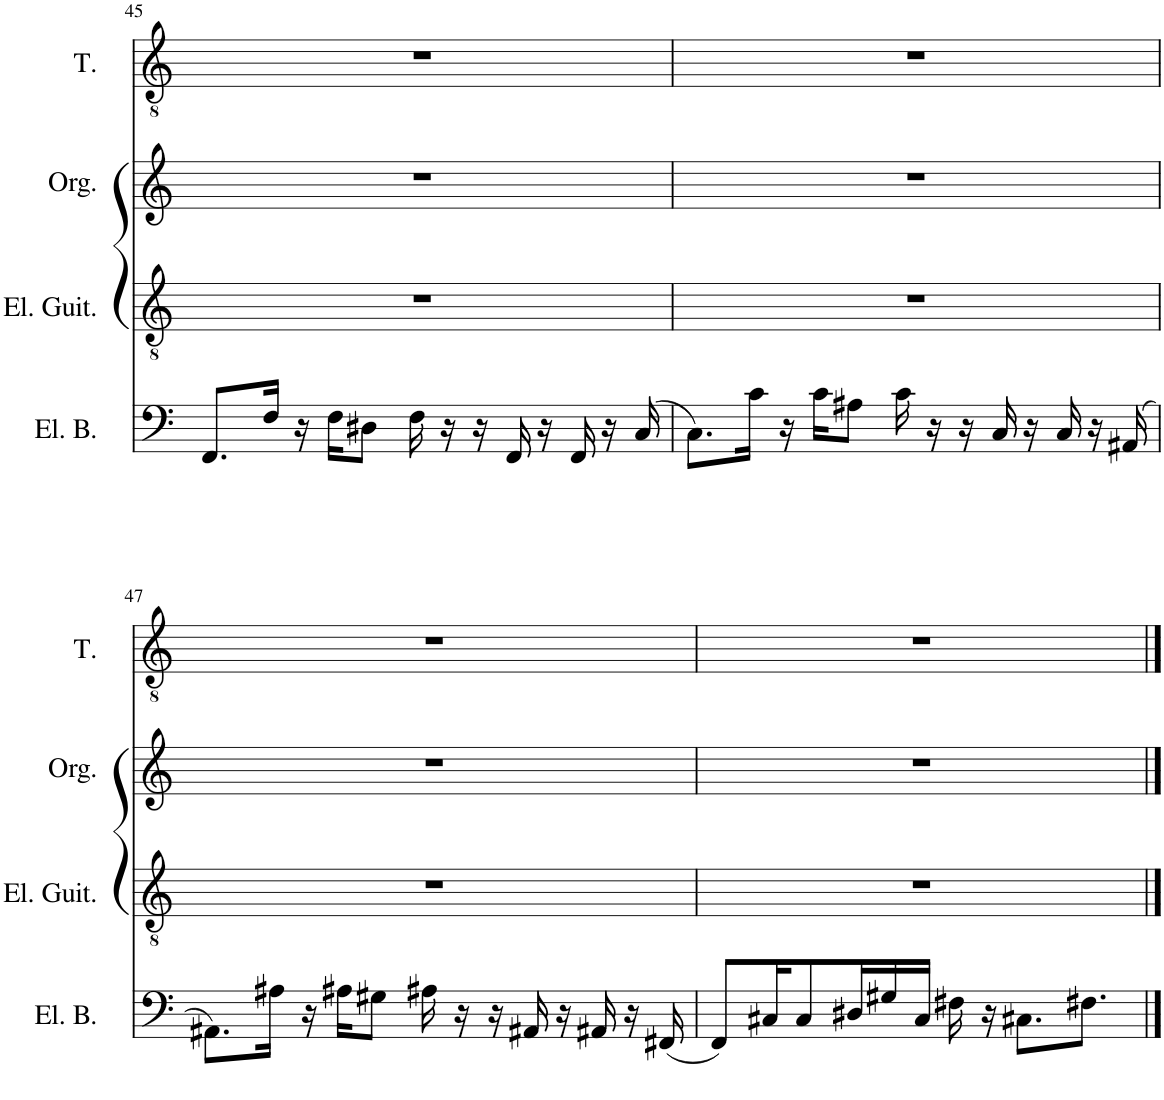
**kern	**kern	**kern	**kern
*part4	*part3	*part2	*part1
*staff4	*staff3	*staff2	*staff1
*I"Electric Bass	*I"Electric Guitar	*I"Organ	*I"Tenor
*I'El. B.	*I'El. Guit.	*I'Org.	*I'T.
!!LO:PB:g=z
*clefF4	*clefGv2	*clefG2	*clefGv2
*Trd7c12	*	*	*
*k[]	*k[]	*k[]	*k[]
*M4/4	*M4/4	*M4/4	*M4/4
=45	=45	=45	=45
8.FF/L	1r	1r	1r
16F/Jk	.	.	.
16r	.	.	.
16F\KL	.	.	.
8D#X\J	.	.	.
16F\	.	.	.
16r	.	.	.
16r	.	.	.
16FF/	.	.	.
16r	.	.	.
16FF/	.	.	.
16r	.	.	.
(16C/	.	.	.
=46	=46	=46	=46
8.C\L)	1r	1r	1r
16c\Jk	.	.	.
16r	.	.	.
16c\KL	.	.	.
8A#X\J	.	.	.
16c\	.	.	.
16r	.	.	.
16r	.	.	.
16C/	.	.	.
16r	.	.	.
16C/	.	.	.
16r	.	.	.
(16AA#X/	.	.	.
!!LO:LB:g=z
=47	=47	=47	=47
8.AA#X\L)	1r	1r	1r
16A#X\Jk	.	.	.
16r	.	.	.
16A#X\KL	.	.	.
8G#X\J	.	.	.
16A#X\	.	.	.
16r	.	.	.
16r	.	.	.
16AA#X/	.	.	.
16r	.	.	.
16AA#X/	.	.	.
16r	.	.	.
(16FF#X/	.	.	.
=48	=48	=48	=48
8FF/L)	1r	1r	1r
16C#X/K	.	.	.
8C#/	.	.	.
16D#X/L	.	.	.
16G#X/	.	.	.
16C#/JJ	.	.	.
16F#X\	.	.	.
16r	.	.	.
8.C#X\L	.	.	.
8.F#X\J	.	.	.
==	==	==	==
*-	*-	*-	*-
